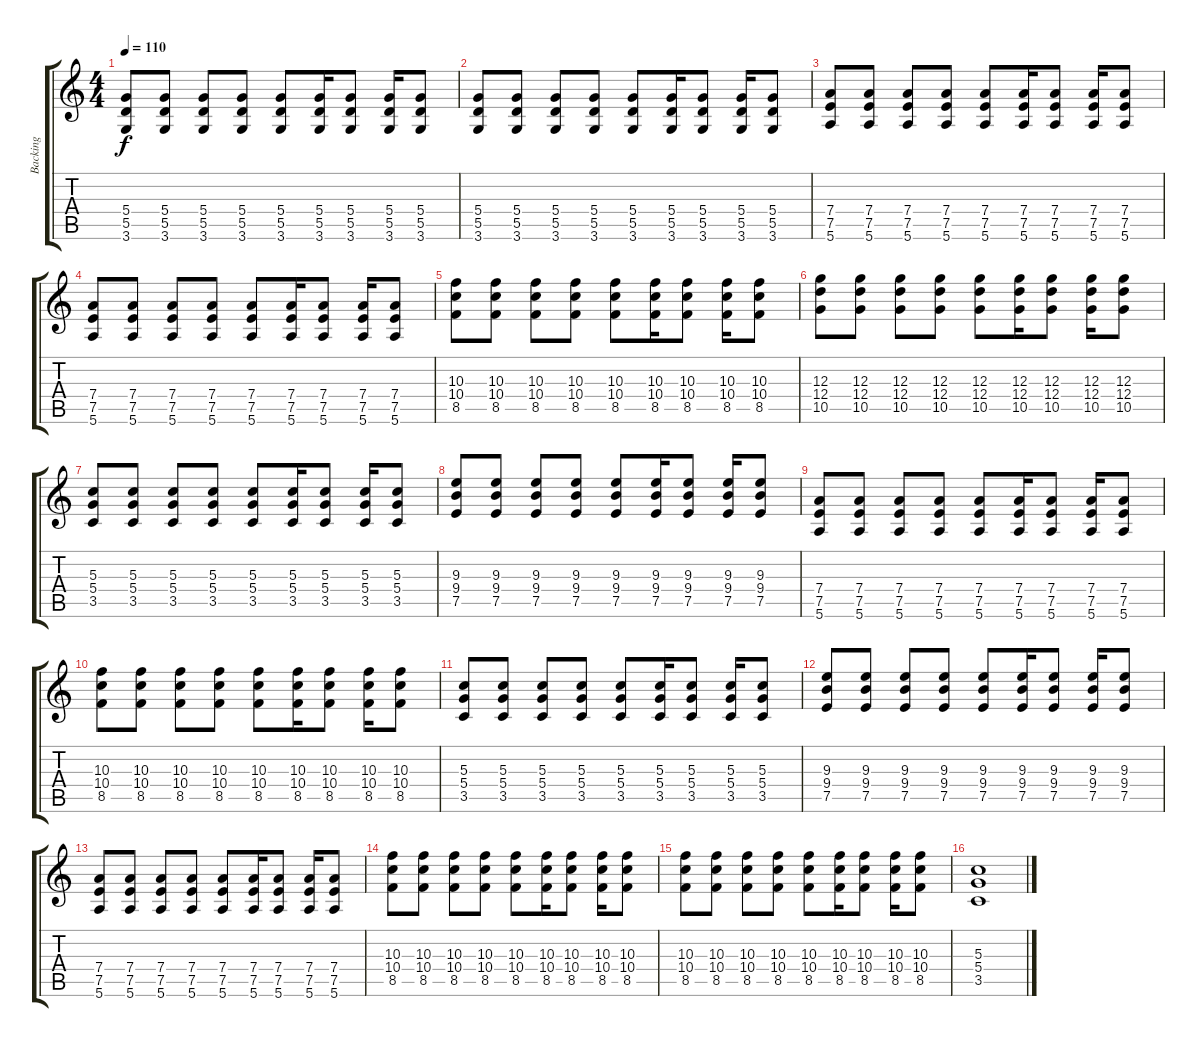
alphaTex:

\track ("Backing" "Backing") {instrument overdrivenguitar}
\staff {score tabs}
\tuning (E4 B3 G3 D3 A2 E2) {hide}
\ts (4 4)
\tempo 110
\clef g2
\ks c
(5.4 5.5 3.6).8{dy f} (5.4 5.5 3.6).8 (5.4 5.5 3.6).8 (5.4 5.5 3.6).8 (5.4 5.5 3.6).8 (5.4 5.5 3.6).16 (5.4 5.5 3.6).8 (5.4 5.5 3.6).16 (5.4 5.5 3.6).8 |
(5.4 5.5 3.6).8 (5.4 5.5 3.6).8 (5.4 5.5 3.6).8 (5.4 5.5 3.6).8 (5.4 5.5 3.6).8 (5.4 5.5 3.6).16 (5.4 5.5 3.6).8 (5.4 5.5 3.6).16 (5.4 5.5 3.6).8 |
(7.4 7.5 5.6).8 (7.4 7.5 5.6).8 (7.4 7.5 5.6).8 (7.4 7.5 5.6).8 (7.4 7.5 5.6).8 (7.4 7.5 5.6).16 (7.4 7.5 5.6).8 (7.4 7.5 5.6).16 (7.4 7.5 5.6).8 |
(7.4 7.5 5.6).8 (7.4 7.5 5.6).8 (7.4 7.5 5.6).8 (7.4 7.5 5.6).8 (7.4 7.5 5.6).8 (7.4 7.5 5.6).16 (7.4 7.5 5.6).8 (7.4 7.5 5.6).16 (7.4 7.5 5.6).8 |
(10.3 10.4 8.5).8 (10.3 10.4 8.5).8 (10.3 10.4 8.5).8 (10.3 10.4 8.5).8 (10.3 10.4 8.5).8 (10.3 10.4 8.5).16 (10.3 10.4 8.5).8 (10.3 10.4 8.5).16 (10.3 10.4 8.5).8 |
(12.3 12.4 10.5).8 (12.3 12.4 10.5).8 (12.3 12.4 10.5).8 (12.3 12.4 10.5).8 (12.3 12.4 10.5).8 (12.3 12.4 10.5).16 (12.3 12.4 10.5).8 (12.3 12.4 10.5).16 (12.3 12.4 10.5).8 |
(5.3 5.4 3.5).8 (5.3 5.4 3.5).8 (5.3 5.4 3.5).8 (5.3 5.4 3.5).8 (5.3 5.4 3.5).8 (5.3 5.4 3.5).16 (5.3 5.4 3.5).8 (5.3 5.4 3.5).16 (5.3 5.4 3.5).8 |
(9.3 9.4 7.5).8 (9.3 9.4 7.5).8 (9.3 9.4 7.5).8 (9.3 9.4 7.5).8 (9.3 9.4 7.5).8 (9.3 9.4 7.5).16 (9.3 9.4 7.5).8 (9.3 9.4 7.5).16 (9.3 9.4 7.5).8 |
(7.4 7.5 5.6).8 (7.4 7.5 5.6).8 (7.4 7.5 5.6).8 (7.4 7.5 5.6).8 (7.4 7.5 5.6).8 (7.4 7.5 5.6).16 (7.4 7.5 5.6).8 (7.4 7.5 5.6).16 (7.4 7.5 5.6).8 |
(10.3 10.4 8.5).8 (10.3 10.4 8.5).8 (10.3 10.4 8.5).8 (10.3 10.4 8.5).8 (10.3 10.4 8.5).8 (10.3 10.4 8.5).16 (10.3 10.4 8.5).8 (10.3 10.4 8.5).16 (10.3 10.4 8.5).8 |
(5.3 5.4 3.5).8 (5.3 5.4 3.5).8 (5.3 5.4 3.5).8 (5.3 5.4 3.5).8 (5.3 5.4 3.5).8 (5.3 5.4 3.5).16 (5.3 5.4 3.5).8 (5.3 5.4 3.5).16 (5.3 5.4 3.5).8 |
(9.3 9.4 7.5).8 (9.3 9.4 7.5).8 (9.3 9.4 7.5).8 (9.3 9.4 7.5).8 (9.3 9.4 7.5).8 (9.3 9.4 7.5).16 (9.3 9.4 7.5).8 (9.3 9.4 7.5).16 (9.3 9.4 7.5).8 |
(7.4 7.5 5.6).8 (7.4 7.5 5.6).8 (7.4 7.5 5.6).8 (7.4 7.5 5.6).8 (7.4 7.5 5.6).8 (7.4 7.5 5.6).16 (7.4 7.5 5.6).8 (7.4 7.5 5.6).16 (7.4 7.5 5.6).8 |
(10.3 10.4 8.5).8 (10.3 10.4 8.5).8 (10.3 10.4 8.5).8 (10.3 10.4 8.5).8 (10.3 10.4 8.5).8 (10.3 10.4 8.5).16 (10.3 10.4 8.5).8 (10.3 10.4 8.5).16 (10.3 10.4 8.5).8 |
(10.3 10.4 8.5).8 (10.3 10.4 8.5).8 (10.3 10.4 8.5).8 (10.3 10.4 8.5).8 (10.3 10.4 8.5).8 (10.3 10.4 8.5).16 (10.3 10.4 8.5).8 (10.3 10.4 8.5).16 (10.3 10.4 8.5).8 |
(5.3 5.4 3.5).1
